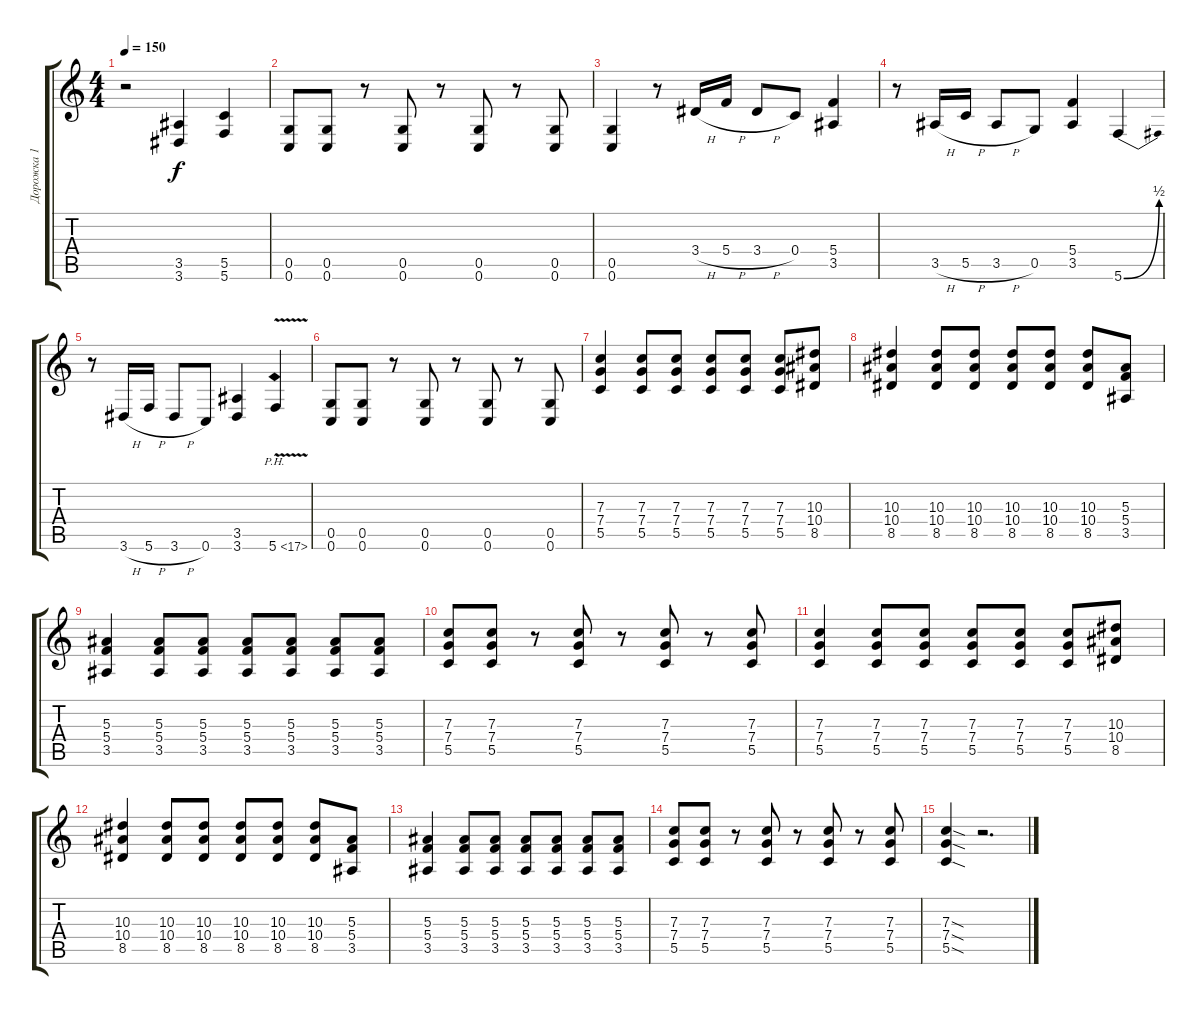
\track ("Дорожка 1" "Дорожка 1") {instrument distortionguitar}
\staff {score tabs}
\tuning (D4 A3 F3 C3 G2 C2) {hide}
\ts (4 4)
\tempo 150
\clef g2
\ks c
r.2{dy f} (3.5 3.6).4 (5.5 5.6).4 |
(0.5 0.6).8 (0.5 0.6).8 r.8 (0.5 0.6).8 r.8 (0.5 0.6).8 r.8 (0.5 0.6).8 |
(0.5 0.6).4 r.8 3.4{h}.16 5.4{h}.16 3.4{h}.8 0.4.8 (5.4 3.5).4 |
r.8 3.5{h}.16 5.5{h}.16 3.5{h}.8 0.5.8 (5.4 3.5).4 5.6{be (bend 0 0 60 2)}.4 |
r.8 3.6{h}.16 5.6{h}.16 3.6{h}.8 0.6.8 (3.5 3.6).4 5.6{ph 12 v}.4 |
(0.5 0.6).8 (0.5 0.6).8 r.8 (0.5 0.6).8 r.8 (0.5 0.6).8 r.8 (0.5 0.6).8 |
(7.3 7.4 5.5).4 (7.3 7.4 5.5).8 (7.3 7.4 5.5).8 (7.3 7.4 5.5).8 (7.3 7.4 5.5).8 (7.3 7.4 5.5).8 (10.3 10.4 8.5).8 |
(10.3 10.4 8.5).4 (10.3 10.4 8.5).8 (10.3 10.4 8.5).8 (10.3 10.4 8.5).8 (10.3 10.4 8.5).8 (10.3 10.4 8.5).8 (5.3 5.4 3.5).8 |
(5.3 5.4 3.5).4 (5.3 5.4 3.5).8 (5.3 5.4 3.5).8 (5.3 5.4 3.5).8 (5.3 5.4 3.5).8 (5.3 5.4 3.5).8 (5.3 5.4 3.5).8 |
(7.3 7.4 5.5).8 (7.3 7.4 5.5).8 r.8 (7.3 7.4 5.5).8 r.8 (7.3 7.4 5.5).8 r.8 (7.3 7.4 5.5).8 |
(7.3 7.4 5.5).4 (7.3 7.4 5.5).8 (7.3 7.4 5.5).8 (7.3 7.4 5.5).8 (7.3 7.4 5.5).8 (7.3 7.4 5.5).8 (10.3 10.4 8.5).8 |
(10.3 10.4 8.5).4 (10.3 10.4 8.5).8 (10.3 10.4 8.5).8 (10.3 10.4 8.5).8 (10.3 10.4 8.5).8 (10.3 10.4 8.5).8 (5.3 5.4 3.5).8 |
(5.3 5.4 3.5).4 (5.3 5.4 3.5).8 (5.3 5.4 3.5).8 (5.3 5.4 3.5).8 (5.3 5.4 3.5).8 (5.3 5.4 3.5).8 (5.3 5.4 3.5).8 |
(7.3 7.4 5.5).8 (7.3 7.4 5.5).8 r.8 (7.3 7.4 5.5).8 r.8 (7.3 7.4 5.5).8 r.8 (7.3 7.4 5.5).8 |
(7.3{sod} 7.4{sod} 5.5{sod}).4 r.2{d}
